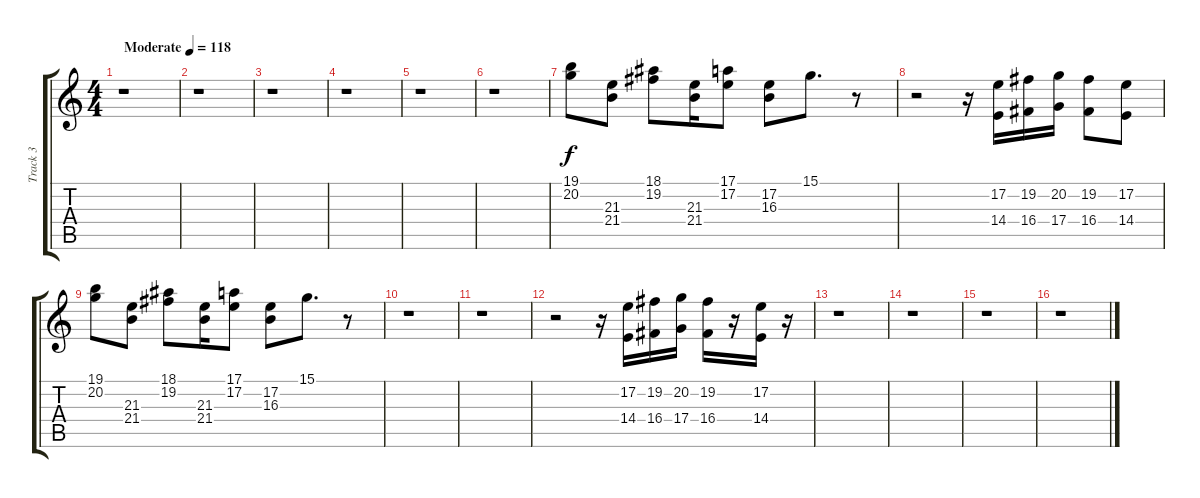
\track ("Track 3" "Track 3") {instrument harpsichord}
\staff {score tabs}
\tuning (E4 B3 G3 D3 A2 E2) {hide}
\ts (4 4)
\tempo (118 "Moderate")
\clef g2
\ks c
r.1{dy f instrument harpsichord} |
r.1 |
r.1 |
r.1 |
r.1 |
r.1 |
(19.1 20.2).8 (21.3 21.4).8 (18.1 19.2).8 (21.3 21.4).16 (17.1 17.2).8 (17.2 16.3).8 15.1.8{d} r.8 |
r.2 r.16 (17.2 14.4).16 (19.2 16.4).16 (20.2 17.4).16 (19.2 16.4).8 (17.2 14.4).8 |
(19.1 20.2).8 (21.3 21.4).8 (18.1 19.2).8 (21.3 21.4).16 (17.1 17.2).8 (17.2 16.3).8 15.1.8{d} r.8 |
r.1 |
r.1 |
r.2 r.16 (17.2 14.4).16 (19.2 16.4).16 (20.2 17.4).16 (19.2 16.4).16 r.16 (17.2 14.4).16 r.16 |
r.1 |
r.1 |
r.1 |
r.1
